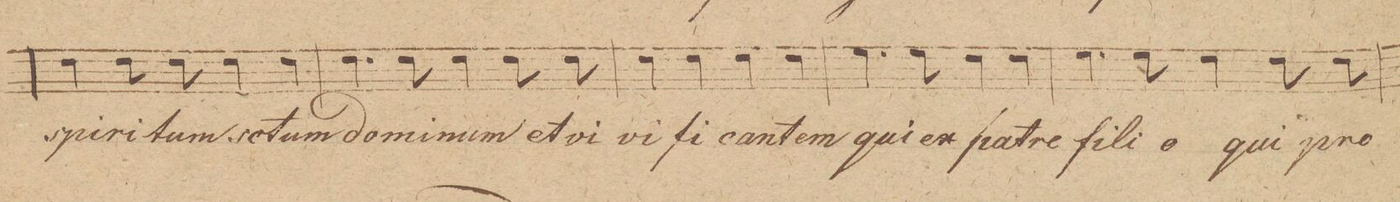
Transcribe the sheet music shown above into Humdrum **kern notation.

**kern	**text	**dynam
*I"Tenore 2do	*	*
*clefC4	*	*
*k[]	*	*
*met(c|)	*	*
*M2/2	*	*
4c\	spi-	.
8c\	-ri-	.
8c\	-tum	.
4c\	s[an]-	.
4c\	-ctum	.
=89	=89	=89
4.c\	do-	.
8c\	-mi-	.
4c\	-num	.
8c\	et	.
8c\	vi-	.
=90	=90	=90
4c\	-vi-	.
4c\	-fi-	.
4c\	-can-	.
4c\	-tem	.
=91	=91	=91
4.d\	qui	.
8d\	ex	.
4c\	pat-	.
4c\	-re	.
=92	=92	=92
4.d\	fi-	.
8d\	-li-	.
4c\	-o-	.
8c\	-qui	.
8c\	pro-	.
=93	=93	=93
*-	*-	*-
